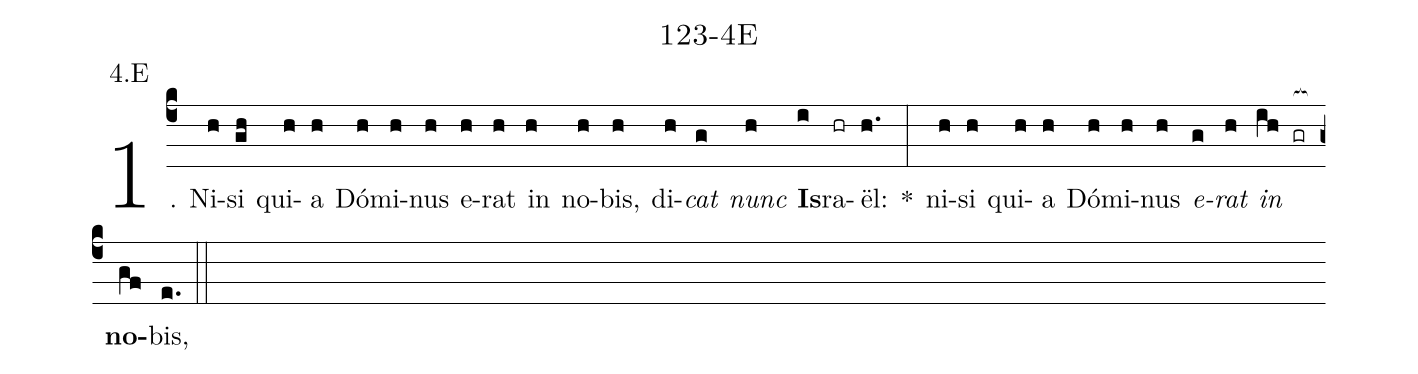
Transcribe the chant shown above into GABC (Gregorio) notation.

name: 123-4E;
annotation: 4.E;
%%
(c4)1. Ni(h)si(gh) qui(h)a(h) Dó(h)mi(h)nus(h) e(h)rat(h) in(h) no(h)bis,(h) di(h)<i>cat</i>(g) <i>nunc</i>(h) <b>Is</b>(i)ra(hr)ël:(h.) *(:) ni(h)si(h) qui(h)a(h) Dó(h)mi(h)nus(h) <i>e</i>(g)<i>rat</i>(h) <i>in</i>(ih gr[ocb:1{]) <b>no</b>(gf[ocb:0}])bis,(e.) (::)
